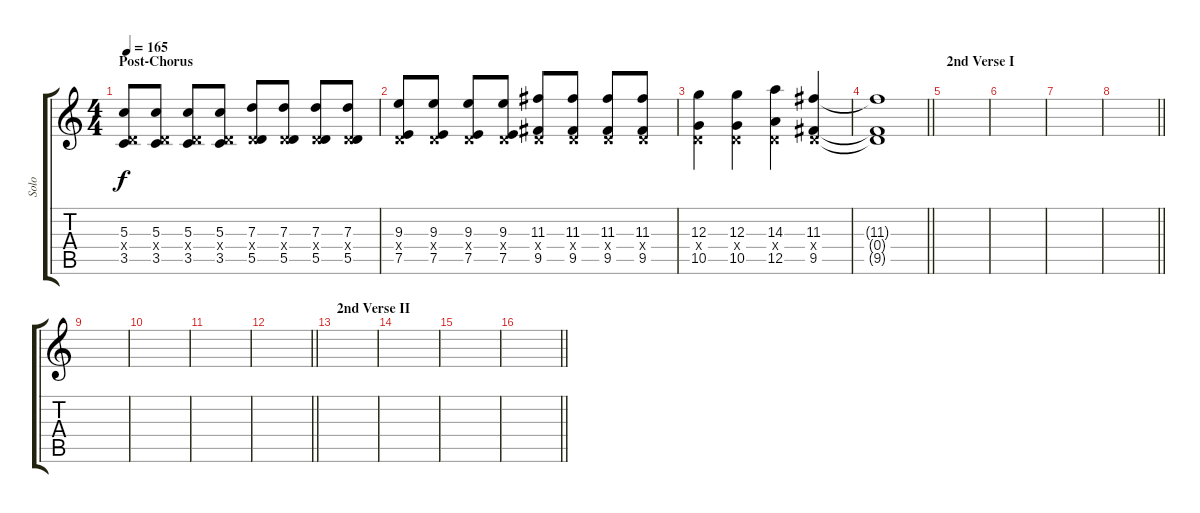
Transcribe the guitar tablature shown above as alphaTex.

\track ("Solo" "Solo") {instrument distortionguitar}
\staff {score tabs}
\tuning (E4 B3 G3 D3 A2 E2) {hide}
\ts (4 4)
\section ("" "Post-Chorus")
\tempo 165
\clef g2
\ks c
(5.3 0.4{x} 3.5).8{dy f instrument overdrivenguitar} (5.3 0.4{x} 3.5).8 (5.3 0.4{x} 3.5).8 (5.3 0.4{x} 3.5).8 (7.3 0.4{x} 5.5).8 (7.3 0.4{x} 5.5).8 (7.3 0.4{x} 5.5).8 (7.3 0.4{x} 5.5).8 |
(9.3 0.4{x} 7.5).8 (9.3 0.4{x} 7.5).8 (9.3 0.4{x} 7.5).8 (9.3 0.4{x} 7.5).8 (11.3 0.4{x} 9.5).8 (11.3 0.4{x} 9.5).8 (11.3 0.4{x} 9.5).8 (11.3 0.4{x} 9.5).8 |
(12.3 0.4{x} 10.5).4 (12.3 0.4{x} 10.5).4 (14.3 0.4{x} 12.5).4 (11.3 0.4{x} 9.5).4 |
\barLineRight lightlight
(11.3{t} 0.4{t} 9.5{t}).1 |
\section ("" "2nd Verse I")
|
|
|
\barLineRight lightlight
|
|
|
|
\barLineRight lightlight
|
\section ("" "2nd Verse II")
|
|
|
\barLineRight lightlight
